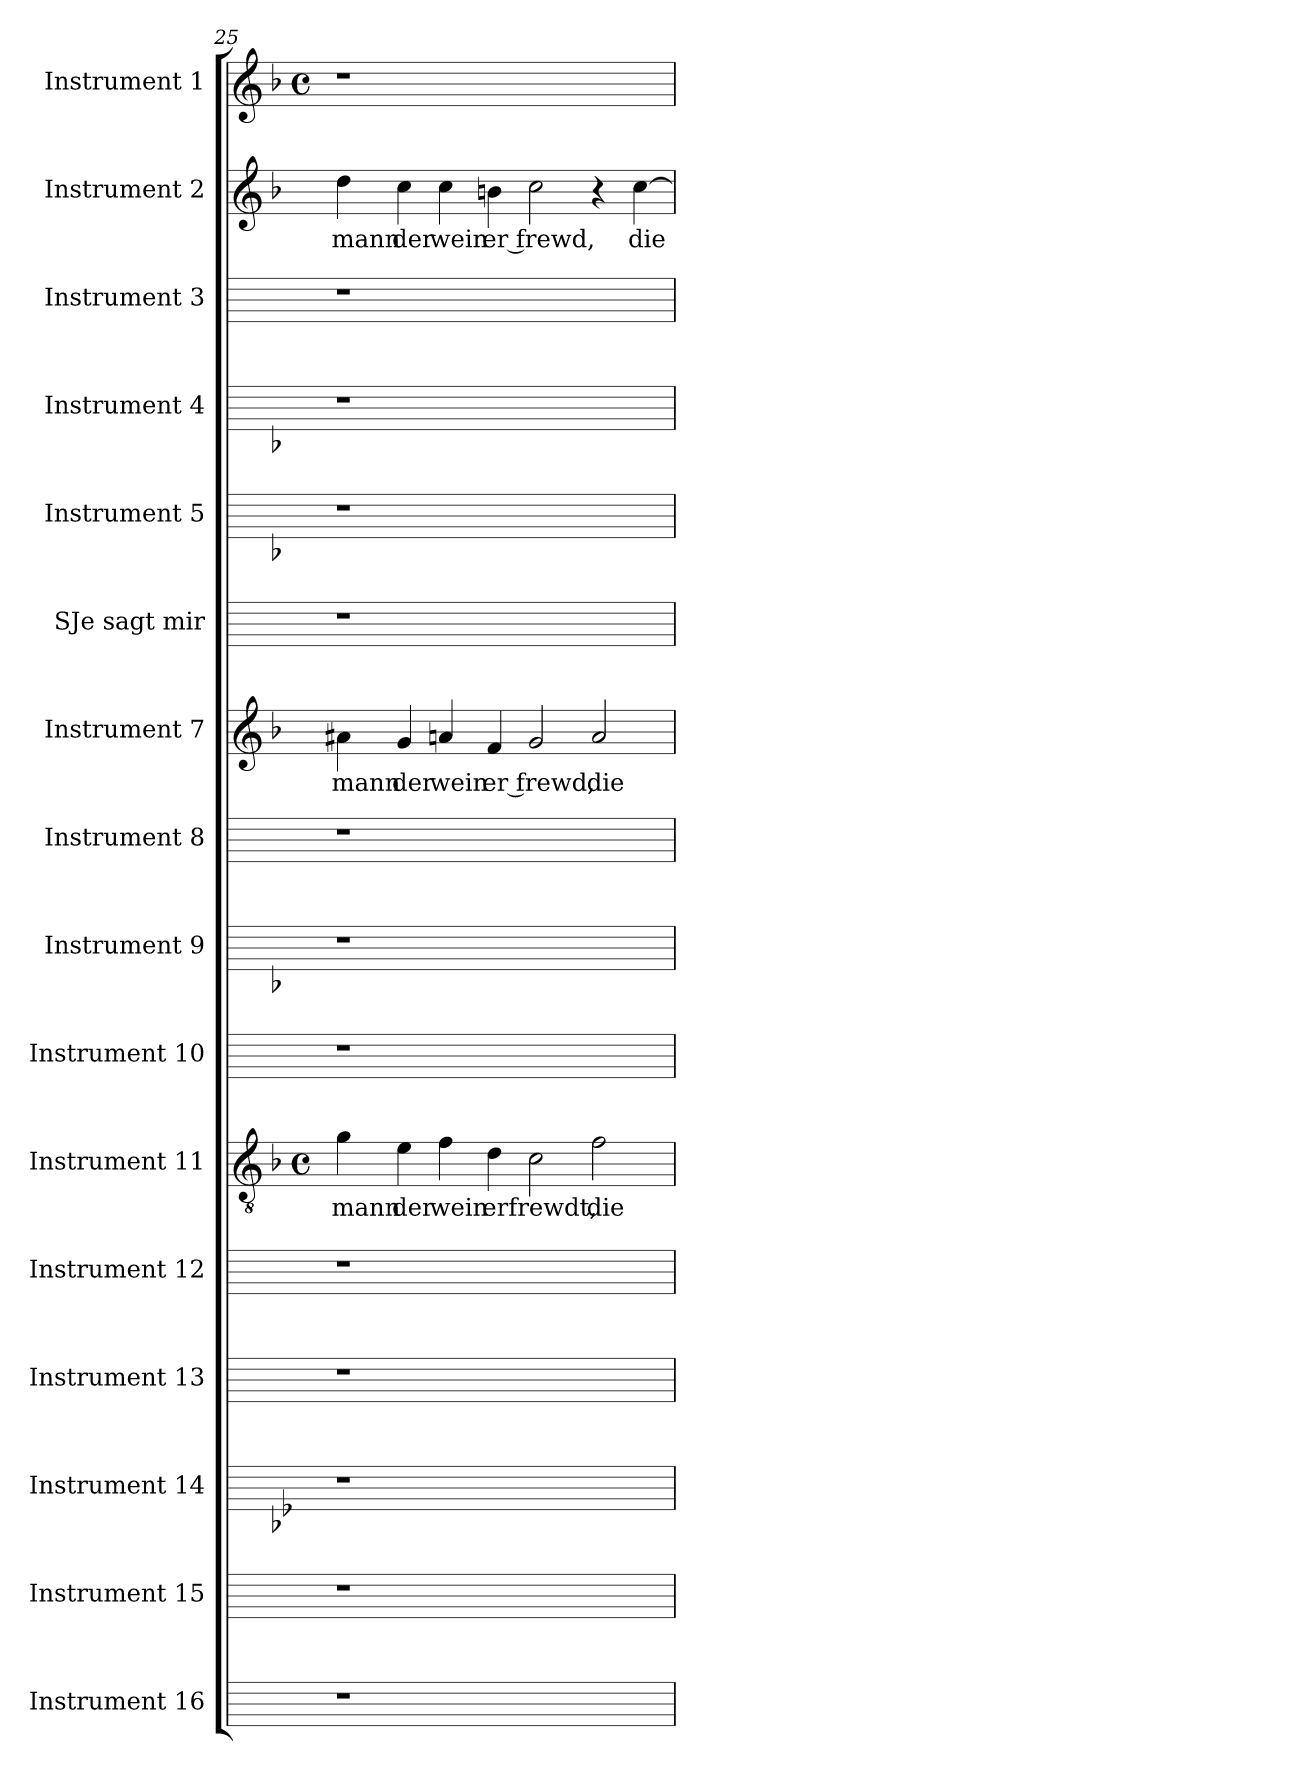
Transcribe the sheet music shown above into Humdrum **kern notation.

**kern	**kern	**kern	**kern	**kern	**kern	**text	**kern	**kern	**kern	**kern	**text	**kern	**kern	**kern	**kern	**kern	**text	**kern
*part16	*part15	*part14	*part13	*part12	*part11	*part11	*part10	*part9	*part8	*part7	*part7	*part6	*part5	*part4	*part3	*part2	*part2	*part1
*staff16	*staff15	*staff14	*staff13	*staff12	*staff11	*staff11	*staff10	*staff9	*staff8	*staff7	*staff7	*staff6	*staff5	*staff4	*staff3	*staff2	*staff2	*staff1
*I"Instrument 16	*I"Instrument 15	*I"Instrument 14	*I"Instrument 13	*I"Instrument 12	*I"Instrument 11	*	*I"Instrument 10	*I"Instrument 9	*I"Instrument 8	*I"Instrument 7	*	*I"SJe sagt mir	*I"Instrument 5	*I"Instrument 4	*I"Instrument 3	*I"Instrument 2	*	*I"Instrument 1
!!LO:LB:g=z
*	*	*	*	*	*clefGv2	*	*	*	*	*clefG2	*	*	*	*	*	*clefG2	*	*clefG2
*ITrd1c2	*ITrd1c2	*	*ITrd1c2	*ITrd1c2	*ITrd1c2	*	*ITrd1c2	*ITrd-3c-5	*ITrd-3c-5	*ITrd1c2	*	*ITrd1c2	*ITrd1c2	*ITrd-3c-5	*ITrd1c2	*ITrd1c2	*	*ITrd-3c-5
*	*	*k[b-e-]	*	*	*k[b-e-a-]	*	*	*k[b-e-]	*k[b-]	*k[b-e-a-]	*	*	*k[b-e-a-]	*k[b-e-]	*	*k[b-e-a-]	*	*k[b-e-]
*	*	*B-:	*	*	*E-:	*	*	*B-:	*F:	*E-:	*	*	*E-:	*B-:	*	*E-:	*	*B-:
*	*	*	*	*	*M4/4	*	*	*	*	*	*	*	*	*	*	*	*	*M4/4
*	*	*	*	*	*met(c)	*	*	*	*	*	*	*	*	*	*	*	*	*met(c)
=25	=25	=25	=25	=25	=25	=25	=25	=25	=25	=25	=25	=25	=25	=25	=25	=25	=25	=25
!	!	!	!	!	!	!LO:LY:b:cj	!	!	!	!	!LO:LY:b:cj	!	!	!	!	!	!LO:LY:b:cj	!
1r	1r	1r	1r	1r	4f\	mann	1r	1r	1r	4g#\	mann	1r	1r	1r	1r	4cc\	mann	1r
!	!	!	!	!	!	!LO:LY:b:cj	!	!	!	!	!LO:LY:b:cj	!	!	!	!	!	!LO:LY:b:cj	!
.	.	.	.	.	4d\	der	.	.	.	4f/	der	.	.	.	.	4b-\	der	.
!	!	!	!	!	!	!LO:LY:b:cj	!	!	!	!	!LO:LY:b:cj	!	!	!	!	!	!LO:LY:b:cj	!
.	.	.	.	.	4e-\	wein	.	.	.	4g/	wein	.	.	.	.	4b-\	wein	.
!	!	!	!	!	!	!LO:LY:b	!	!	!	!	!LO:LY:b:cj	!	!	!	!	!	!LO:LY:b:cj	!
.	.	.	.	.	4c\	erfrewdt,	.	.	.	4e-/	er frewd,	.	.	.	.	4an\	er frewd,	.
1ryy	1ryy	1ryy	1ryy	1ryy	2B-\	.	1ryy	1ryy	1ryy	2f/	.	1ryy	1ryy	1ryy	1ryy	2b-\	.	1ryy
!	!	!	!	!	!	!LO:LY:b:cj	!	!	!	!	!LO:LY:b:cj	!	!	!	!	!	!	!
.	.	.	.	.	2e-\	die	.	.	.	2g/	die	.	.	.	.	4r	.	.
!	!	!	!	!	!	!	!	!	!	!	!	!	!	!	!	!	!LO:LY:b	!
.	.	.	.	.	.	.	.	.	.	.	.	.	.	.	.	[>4b-\	die	.
=	=	=	=	=	=	=	=	=	=	=	=	=	=	=	=	=	=	=
*-	*-	*-	*-	*-	*-	*-	*-	*-	*-	*-	*-	*-	*-	*-	*-	*-	*-	*-
